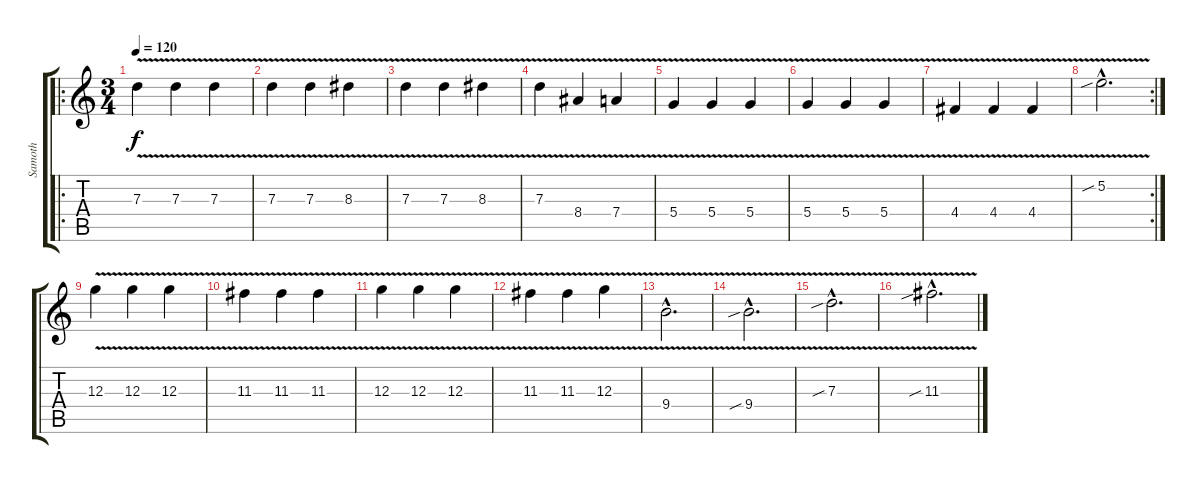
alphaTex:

\track ("Samoth" "Samoth") {instrument distortionguitar}
\staff {score tabs}
\tuning (E4 B3 G3 D3 A2 E2) {hide}
\ro
\ts (3 4)
\tempo 120
\clef g2
\ks c
7.3{v}.4{dy f} 7.3{v}.4 7.3{v}.4 |
7.3{v}.4 7.3{v}.4 8.3{v}.4 |
7.3{v}.4 7.3{v}.4 8.3{v}.4 |
7.3{v}.4 8.4{v}.4 7.4{v}.4 |
5.4{v}.4 5.4{v}.4 5.4{v}.4 |
5.4{v}.4 5.4{v}.4 5.4{v}.4 |
4.4{v}.4 4.4{v}.4 4.4{v}.4 |
\rc 2
5.2{v sib hac}.2{d} |
12.3{v}.4 12.3{v}.4 12.3{v}.4 |
11.3{v}.4 11.3{v}.4 11.3{v}.4 |
12.3{v}.4 12.3{v}.4 12.3{v}.4 |
11.3{v}.4 11.3{v}.4 12.3{v}.4 |
9.4{v hac}.2{d} |
9.4{v sib hac}.2{d} |
7.3{v sib hac}.2{d} |
11.3{v sib hac}.2{d}
